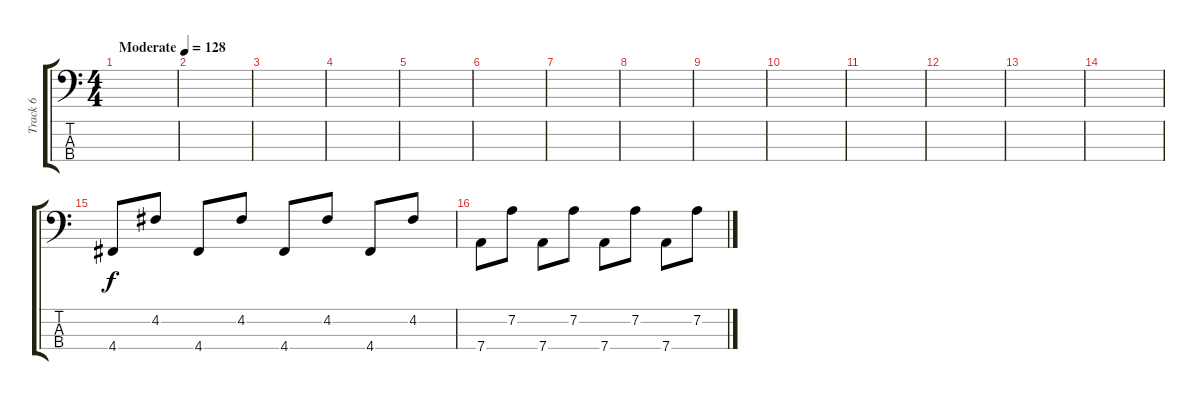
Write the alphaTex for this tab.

\track ("Track 6" "Track 6") {instrument slapbass2}
\staff {score tabs}
\tuning (G2 D2 A1 D1) {hide}
\ts (4 4)
\tempo (128 "Moderate")
\clef f4
\ks c
|
|
|
|
|
|
|
|
|
|
|
|
|
|
4.4.8 4.2.8 4.4.8 4.2.8 4.4.8 4.2.8 4.4.8 4.2.8 |
7.4.8 7.2.8 7.4.8 7.2.8 7.4.8 7.2.8 7.4.8 7.2.8
